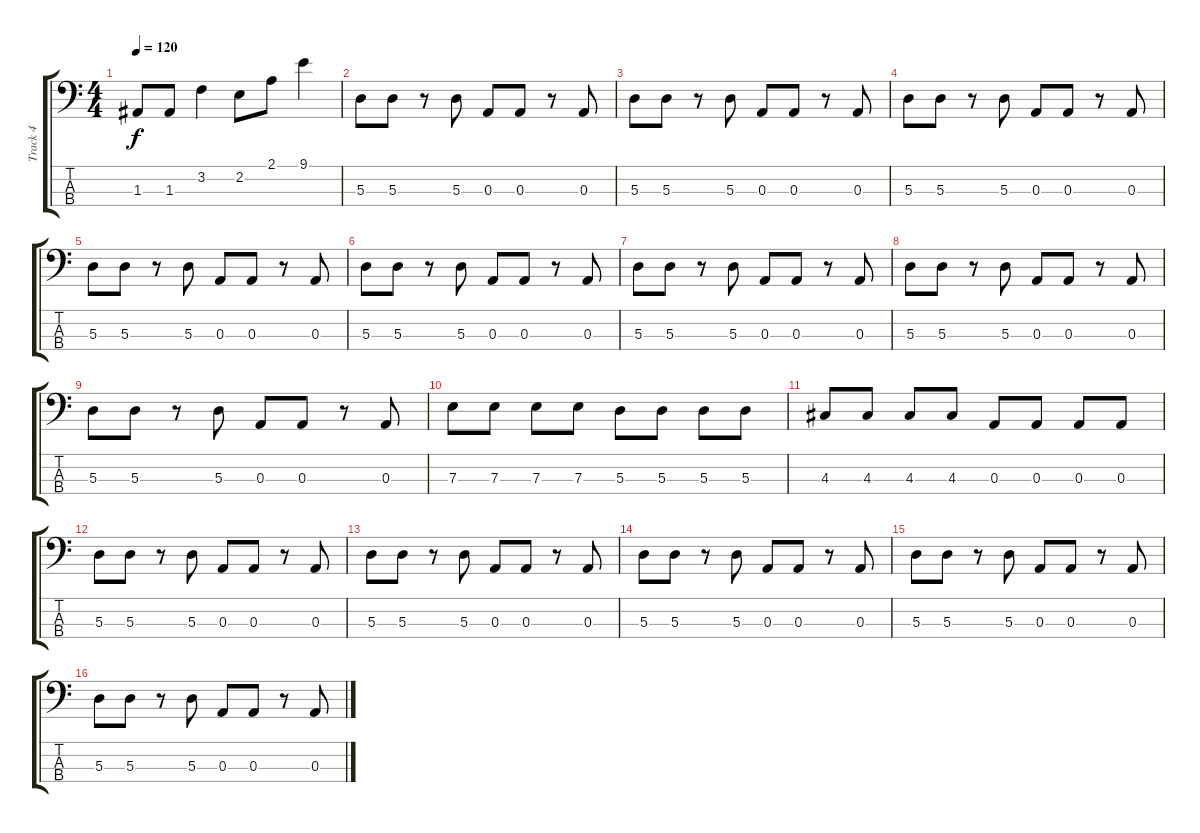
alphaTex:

\track ("Track 4" "Track 4") {instrument electricbassfinger}
\staff {score tabs}
\tuning (G2 D2 A1 E1) {hide}
\ts (4 4)
\tempo 120
\clef f4
\ks c
1.3.8{dy f} 1.3.8 3.2.4 2.2.8 2.1.8 9.1.4 |
5.3.8 5.3.8 r.8 5.3.8 0.3.8 0.3.8 r.8 0.3.8 |
5.3.8 5.3.8 r.8 5.3.8 0.3.8 0.3.8 r.8 0.3.8 |
5.3.8 5.3.8 r.8 5.3.8 0.3.8 0.3.8 r.8 0.3.8 |
5.3.8 5.3.8 r.8 5.3.8 0.3.8 0.3.8 r.8 0.3.8 |
5.3.8 5.3.8 r.8 5.3.8 0.3.8 0.3.8 r.8 0.3.8 |
5.3.8 5.3.8 r.8 5.3.8 0.3.8 0.3.8 r.8 0.3.8 |
5.3.8 5.3.8 r.8 5.3.8 0.3.8 0.3.8 r.8 0.3.8 |
5.3.8 5.3.8 r.8 5.3.8 0.3.8 0.3.8 r.8 0.3.8 |
7.3.8 7.3.8 7.3.8 7.3.8 5.3.8 5.3.8 5.3.8 5.3.8 |
4.3.8 4.3.8 4.3.8 4.3.8 0.3.8 0.3.8 0.3.8 0.3.8 |
5.3.8 5.3.8 r.8 5.3.8 0.3.8 0.3.8 r.8 0.3.8 |
5.3.8 5.3.8 r.8 5.3.8 0.3.8 0.3.8 r.8 0.3.8 |
5.3.8 5.3.8 r.8 5.3.8 0.3.8 0.3.8 r.8 0.3.8 |
5.3.8 5.3.8 r.8 5.3.8 0.3.8 0.3.8 r.8 0.3.8 |
5.3.8 5.3.8 r.8 5.3.8 0.3.8 0.3.8 r.8 0.3.8
